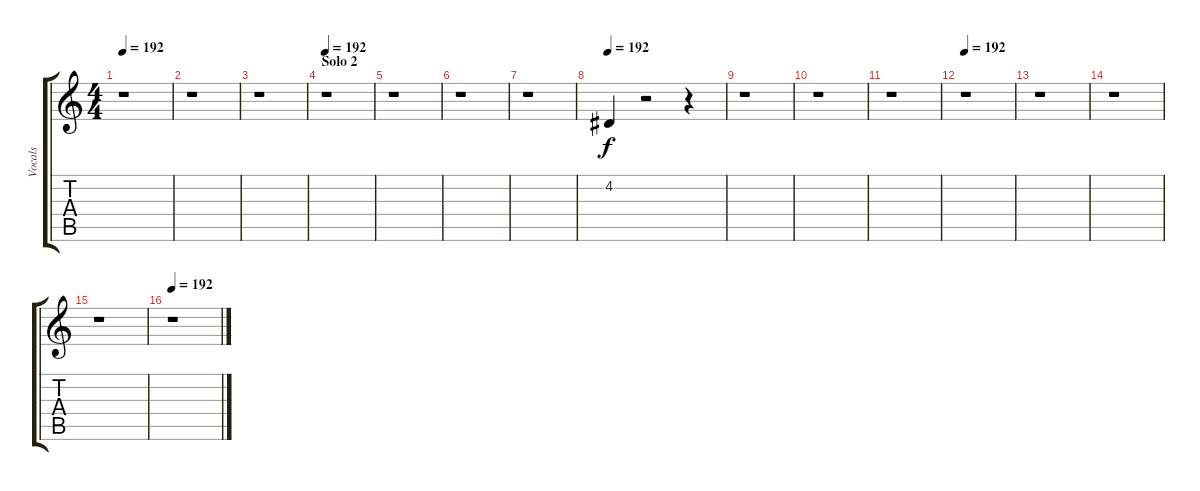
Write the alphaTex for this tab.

\track ("Vocals" "Vocals") {instrument lead2sawtooth}
\staff {score tabs}
\tuning (E4 B3 G3 D3 A2 E2) {hide}
\ts (4 4)
\tempo 192
\clef g2
\ks c
r.1{dy f} |
r.1 |
r.1 |
\section ("" "Solo 2")
\tempo 192
r.1 |
r.1 |
r.1 |
r.1 |
\section ("" "")
\tempo 192
4.2.4 r.2 r.4 |
r.1 |
r.1 |
r.1 |
\section ("" "")
\tempo 192
r.1 |
r.1 |
r.1 |
r.1 |
\tempo 192
r.1
